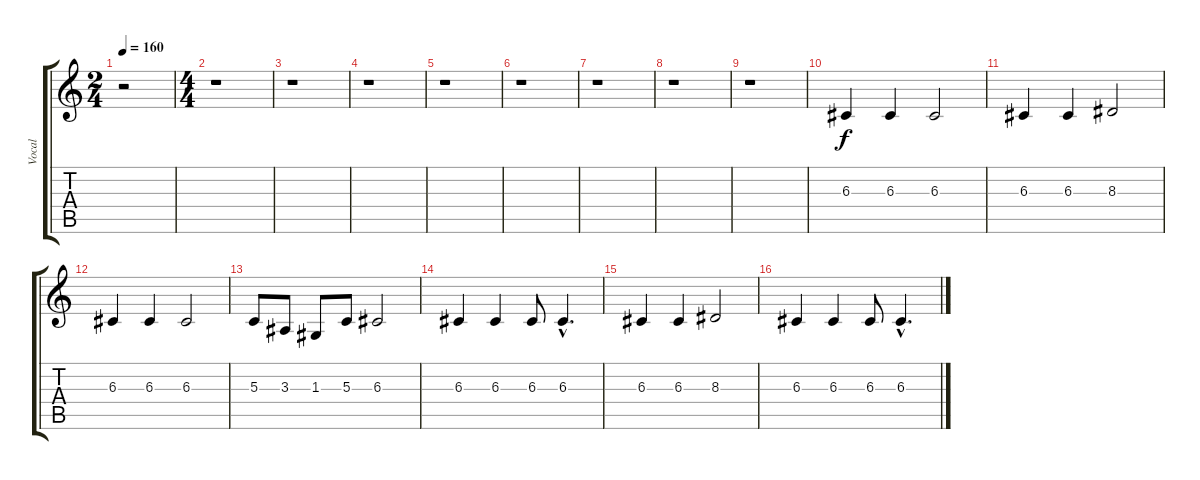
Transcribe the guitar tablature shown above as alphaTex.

\track ("Vocal" "Vocal") {instrument choiraahs}
\staff {score tabs}
\tuning (E4 B3 G3 D3 A2 E2) {hide}
\ts (2 4)
\tempo 160
\clef g2
\ks c
r.2{dy f instrument choiraahs} |
\ts (4 4)
r.1 |
r.1 |
r.1 |
r.1 |
r.1 |
r.1 |
r.1 |
r.1 |
6.3.4 6.3.4 6.3.2 |
6.3.4 6.3.4 8.3.2 |
6.3.4 6.3.4 6.3.2 |
5.3.8 3.3.8 1.3.8 5.3.8 6.3.2 |
6.3.4 6.3.4 6.3.8 6.3{hac}.4{d} |
6.3.4 6.3.4 8.3.2 |
6.3.4 6.3.4 6.3.8 6.3{hac}.4{d}
